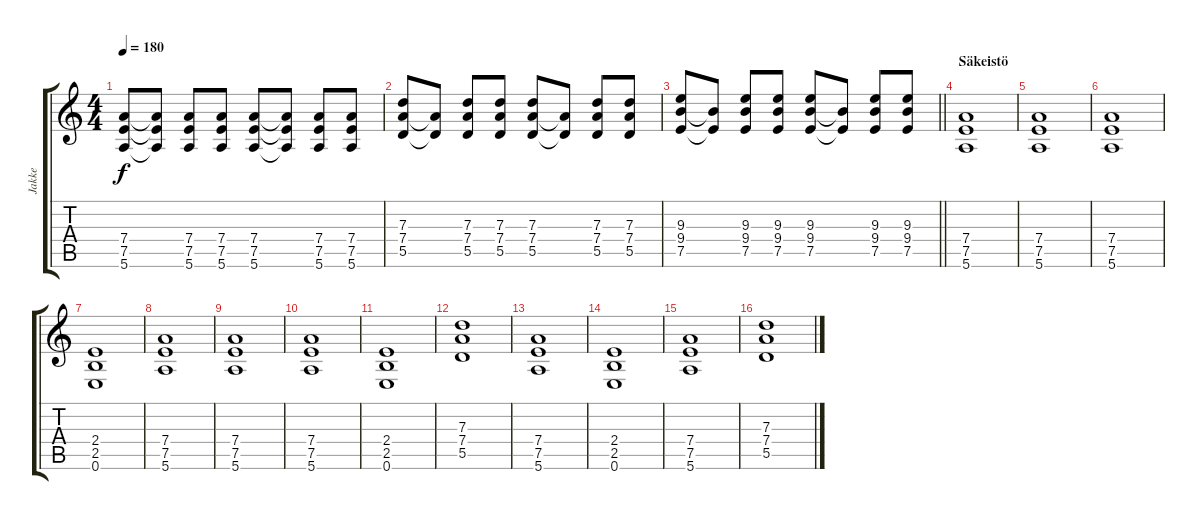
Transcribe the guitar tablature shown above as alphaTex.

\track ("Jakke" "Jakke") {instrument overdrivenguitar}
\staff {score tabs}
\tuning (E4 B3 G3 D3 A2 E2) {hide}
\ts (4 4)
\tempo 180
\clef g2
\ks c
(7.4 7.5 5.6).8{dy f} (7.4{t} 7.5{t} 5.6{t}).8 (7.4 7.5 5.6).8 (7.4 7.5 5.6).8 (7.4 7.5 5.6).8 (7.4{t} 7.5{t} 5.6{t}).8 (7.4 7.5 5.6).8 (7.4 7.5 5.6).8 |
(7.3 7.4 5.5).8 (7.4{t} 5.5{t}).8 (7.3 7.4 5.5).8 (7.3 7.4 5.5).8 (7.3 7.4 5.5).8 (7.4{t} 5.5{t}).8 (7.3 7.4 5.5).8 (7.3 7.4 5.5).8 |
\barLineRight lightlight
(9.3 9.4 7.5).8 (9.4{t} 7.5{t}).8 (9.3 9.4 7.5).8 (9.3 9.4 7.5).8 (9.3 9.4 7.5).8 (9.4{t} 7.5{t}).8 (9.3 9.4 7.5).8 (9.3 9.4 7.5).8 |
\section ("" "Säkeistö")
(7.4 7.5 5.6).1{volume 13} |
(7.4 7.5 5.6).1 |
(7.4 7.5 5.6).1 |
(2.4 2.5 0.6).1 |
(7.4 7.5 5.6).1 |
(7.4 7.5 5.6).1 |
(7.4 7.5 5.6).1 |
(2.4 2.5 0.6).1 |
(7.3 7.4 5.5).1 |
(7.4 7.5 5.6).1 |
(2.4 2.5 0.6).1 |
(7.4 7.5 5.6).1 |
(7.3 7.4 5.5).1
